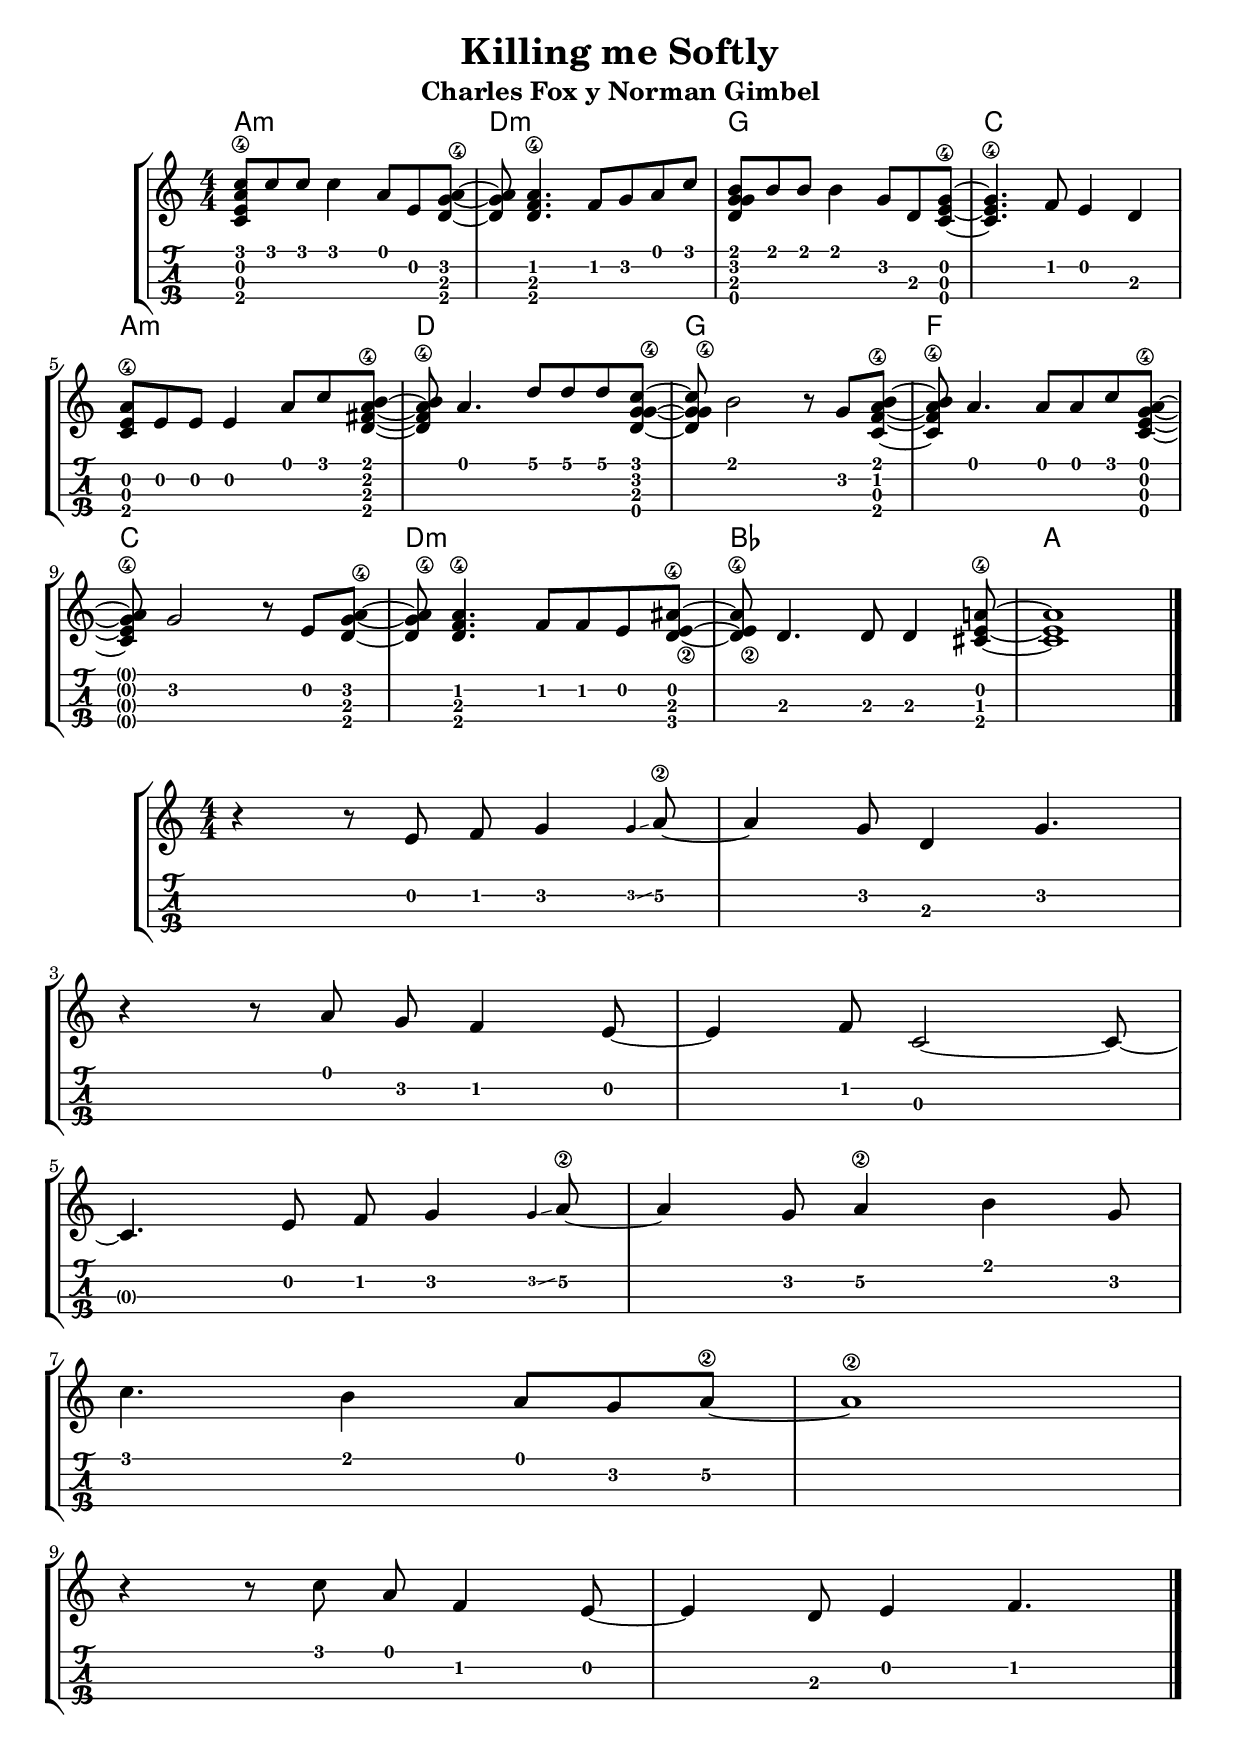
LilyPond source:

\header {
  title = "Killing me Softly"
  subtitle = "Charles Fox y Norman Gimbel"
  subsubtile = "a"
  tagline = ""  % removed
}

\layout{
	\context {
		\TabStaff
		stringTunings = #ukulele-tuning
	}
}

%--- Introducción de las notas ---%
uno = \relative c' {
\key c \major
\numericTimeSignature
\time 4/4
	<c e a\4 c>8 c' c c4 a8 e <d g a\4>~ |         % Am
	<d g a> <d f a\4>4. f8 g a c |                 % Dm
	<d, g g b> b' b b4 g8 d <c e g\4>~ |           % G
	<c e g\4>4. f8 e4 d4 |                         % C
	\break
  	<c e a\4>8 e e e4 a8 c <d, fis a\4 b>~ |       % Am
	<d fis a\4 b> a'4. d8 d d <c g d g\4>~ |      % D
	<c g d g\4> b2 r8 g <c, f a\4 b>~ |           % G
	<c f a\4 b> a'4. a8 a c <c, e g\4 a>~ |        % F
	\break
  	<c e g\4 a> g'2 r8 e8 <d g a\4>~ |             % C
	<d g a\4> <d f a\4>4. f8 f e8 <d e\2 ais\4>~ | % Dm
  	<d e\2 ais\4> d4. d8 d4 <cis e a\4>8~ |        % Bb
	<cis e a>1 |                                   % A
	\bar "|." 
}

acordes = \chordmode {
	a1:m d:m g c a:m d g f c d:m bes a
 }


% Estrofa
dos = \relative c' {
\key c \major
\numericTimeSignature
\time 4/4
	r4 r8 e8 f g4\grace g4\glissando a8\2~ 
	a4 g8 d4 g4. 
	\break
	r4 r8 a8 g f4 e8~ 
	e4 f8 c2~ c8~ 
	\break 
	c4. e8 f g4\grace g4\glissando a8\2~
	a4 g8 a4\2 b g8
	\break
	% falta el grace del 1 y otro grace mas para alante
	c4. b4 a8 g a\2~ 
	a1\2
    \break
	r4 r8 c8 a f4 e8~ 
	e4 d8 e4 f4.
	\bar "|." 
}

acordesdos = \chordmode {
	% a1:m d:m g c a:m d g f c d:m bes a
 }

%--- Partitura ---%
\score {
	\new StaffGroup	
	<<
	    \new ChordNames \acordes
		\new Staff \uno
		\new TabStaff \uno
	>>
}

\score {
	\new StaffGroup	
	<<
	    \new ChordNames \acordesdos
		\new Staff \dos
		\new TabStaff \dos
	>>
}